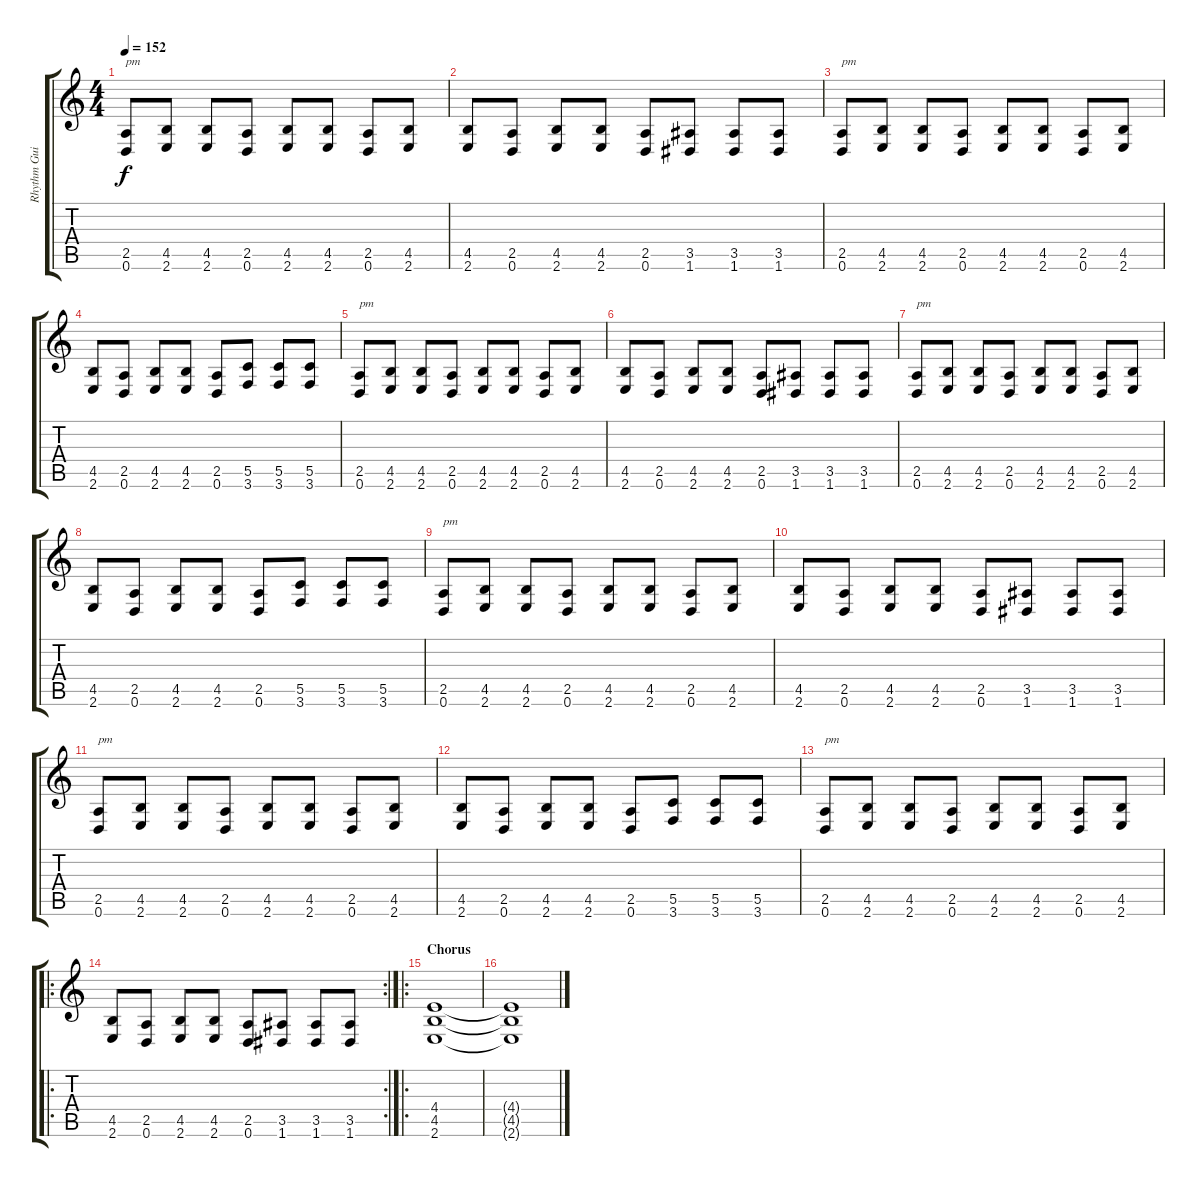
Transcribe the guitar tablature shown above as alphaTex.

\track ("Rhythm Guitar" "Rhythm Gui") {instrument distortionguitar}
\staff {score tabs}
\tuning (D4 A3 F3 C3 G2 D2) {hide}
\ts (4 4)
\tempo 152
\clef g2
\ks c
(2.5 0.6).8{txt "pm" dy f} (4.5 2.6).8 (4.5 2.6).8 (2.5 0.6).8 (4.5 2.6).8 (4.5 2.6).8 (2.5 0.6).8 (4.5 2.6).8 |
(4.5 2.6).8 (2.5 0.6).8 (4.5 2.6).8 (4.5 2.6).8 (2.5 0.6).8 (3.5 1.6).8 (3.5 1.6).8 (3.5 1.6).8 |
(2.5 0.6).8{txt "pm"} (4.5 2.6).8 (4.5 2.6).8 (2.5 0.6).8 (4.5 2.6).8 (4.5 2.6).8 (2.5 0.6).8 (4.5 2.6).8 |
(4.5 2.6).8 (2.5 0.6).8 (4.5 2.6).8 (4.5 2.6).8 (2.5 0.6).8 (5.5 3.6).8 (5.5 3.6).8 (5.5 3.6).8 |
(2.5 0.6).8{txt "pm"} (4.5 2.6).8 (4.5 2.6).8 (2.5 0.6).8 (4.5 2.6).8 (4.5 2.6).8 (2.5 0.6).8 (4.5 2.6).8 |
(4.5 2.6).8 (2.5 0.6).8 (4.5 2.6).8 (4.5 2.6).8 (2.5 0.6).8 (3.5 1.6).8 (3.5 1.6).8 (3.5 1.6).8 |
(2.5 0.6).8{txt "pm"} (4.5 2.6).8 (4.5 2.6).8 (2.5 0.6).8 (4.5 2.6).8 (4.5 2.6).8 (2.5 0.6).8 (4.5 2.6).8 |
(4.5 2.6).8 (2.5 0.6).8 (4.5 2.6).8 (4.5 2.6).8 (2.5 0.6).8 (5.5 3.6).8 (5.5 3.6).8 (5.5 3.6).8 |
(2.5 0.6).8{txt "pm"} (4.5 2.6).8 (4.5 2.6).8 (2.5 0.6).8 (4.5 2.6).8 (4.5 2.6).8 (2.5 0.6).8 (4.5 2.6).8 |
(4.5 2.6).8 (2.5 0.6).8 (4.5 2.6).8 (4.5 2.6).8 (2.5 0.6).8 (3.5 1.6).8 (3.5 1.6).8 (3.5 1.6).8 |
(2.5 0.6).8{txt "pm"} (4.5 2.6).8 (4.5 2.6).8 (2.5 0.6).8 (4.5 2.6).8 (4.5 2.6).8 (2.5 0.6).8 (4.5 2.6).8 |
(4.5 2.6).8 (2.5 0.6).8 (4.5 2.6).8 (4.5 2.6).8 (2.5 0.6).8 (5.5 3.6).8 (5.5 3.6).8 (5.5 3.6).8 |
(2.5 0.6).8{txt "pm"} (4.5 2.6).8 (4.5 2.6).8 (2.5 0.6).8 (4.5 2.6).8 (4.5 2.6).8 (2.5 0.6).8 (4.5 2.6).8 |
\ro
\rc 2
(4.5 2.6).8 (2.5 0.6).8 (4.5 2.6).8 (4.5 2.6).8 (2.5 0.6).8 (3.5 1.6).8 (3.5 1.6).8 (3.5 1.6).8 |
\ro
\section ("" "Chorus")
(4.4 4.5 2.6).1 |
(4.4{t} 4.5{t} 2.6{t}).1
